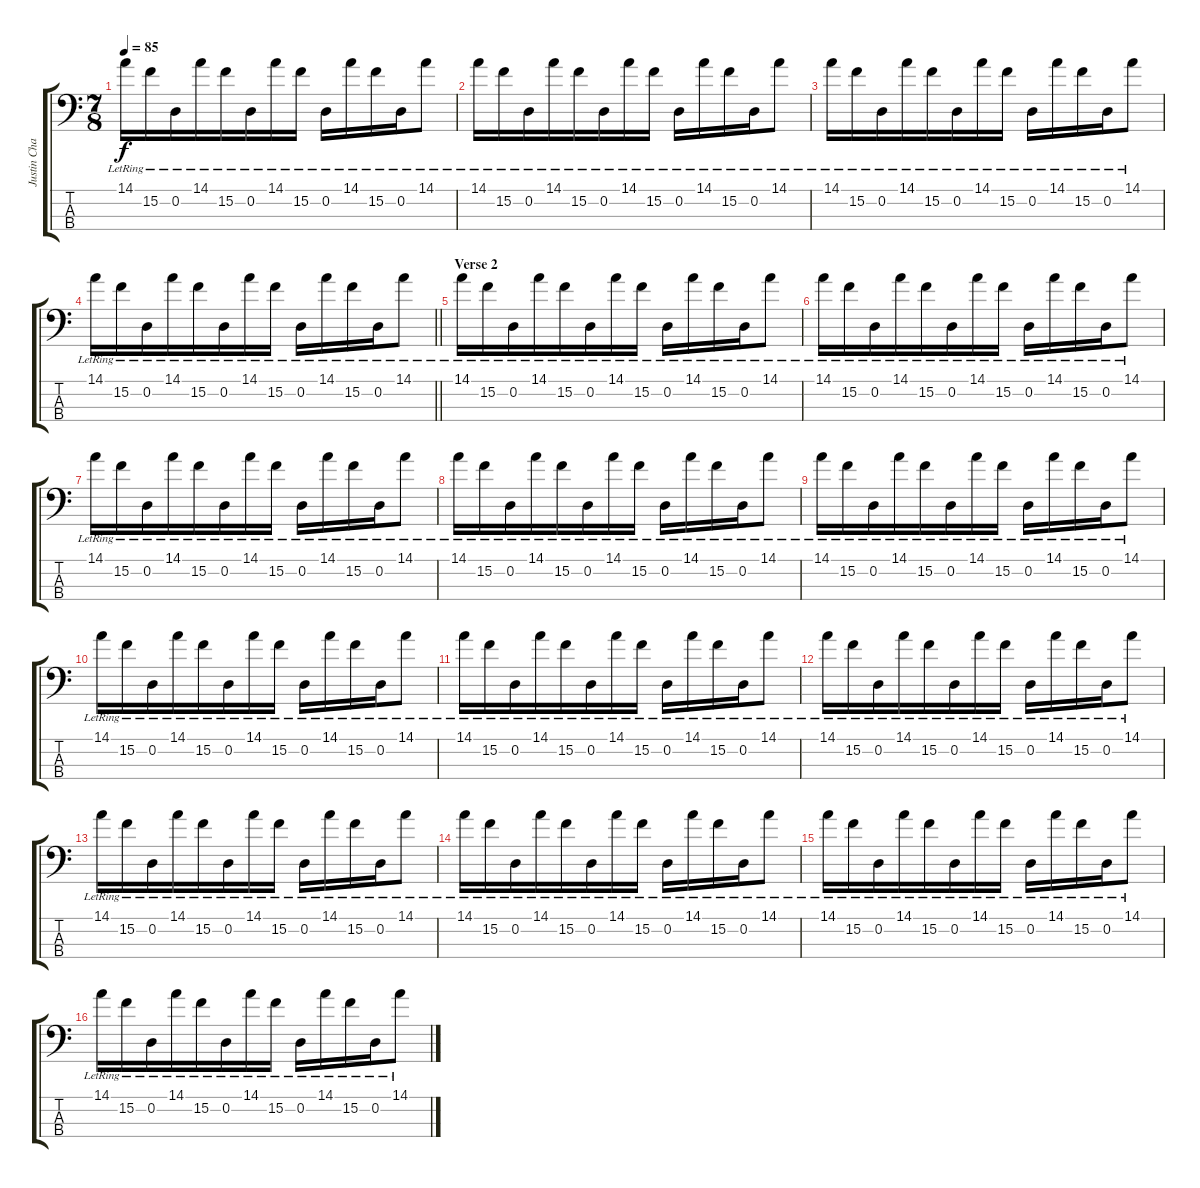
\track ("Justin Chancellor" "Justin Cha") {instrument electricbassfinger}
\staff {score tabs}
\tuning (G2 D2 A1 D1) {hide}
\ts (7 8)
\tempo 85
\clef f4
\ks c
14.1{lr}.16{dy f} 15.2{lr}.16 0.2{lr}.16 14.1{lr}.16 15.2{lr}.16 0.2{lr}.16 14.1{lr}.16 15.2{lr}.16 0.2{lr}.16 14.1{lr}.16 15.2{lr}.16 0.2{lr}.16 14.1{lr}.8 |
14.1{lr}.16 15.2{lr}.16 0.2{lr}.16 14.1{lr}.16 15.2{lr}.16 0.2{lr}.16 14.1{lr}.16 15.2{lr}.16 0.2{lr}.16 14.1{lr}.16 15.2{lr}.16 0.2{lr}.16 14.1{lr}.8 |
14.1{lr}.16 15.2{lr}.16 0.2{lr}.16 14.1{lr}.16 15.2{lr}.16 0.2{lr}.16 14.1{lr}.16 15.2{lr}.16 0.2{lr}.16 14.1{lr}.16 15.2{lr}.16 0.2{lr}.16 14.1{lr}.8 |
\barLineRight lightlight
14.1{lr}.16 15.2{lr}.16 0.2{lr}.16 14.1{lr}.16 15.2{lr}.16 0.2{lr}.16 14.1{lr}.16 15.2{lr}.16 0.2{lr}.16 14.1{lr}.16 15.2{lr}.16 0.2{lr}.16 14.1{lr}.8 |
\section ("" "Verse 2")
14.1{lr}.16 15.2{lr}.16 0.2{lr}.16 14.1{lr}.16 15.2{lr}.16 0.2{lr}.16 14.1{lr}.16 15.2{lr}.16 0.2{lr}.16 14.1{lr}.16 15.2{lr}.16 0.2{lr}.16 14.1{lr}.8 |
14.1{lr}.16 15.2{lr}.16 0.2{lr}.16 14.1{lr}.16 15.2{lr}.16 0.2{lr}.16 14.1{lr}.16 15.2{lr}.16 0.2{lr}.16 14.1{lr}.16 15.2{lr}.16 0.2{lr}.16 14.1{lr}.8 |
14.1{lr}.16 15.2{lr}.16 0.2{lr}.16 14.1{lr}.16 15.2{lr}.16 0.2{lr}.16 14.1{lr}.16 15.2{lr}.16 0.2{lr}.16 14.1{lr}.16 15.2{lr}.16 0.2{lr}.16 14.1{lr}.8 |
14.1{lr}.16 15.2{lr}.16 0.2{lr}.16 14.1{lr}.16 15.2{lr}.16 0.2{lr}.16 14.1{lr}.16 15.2{lr}.16 0.2{lr}.16 14.1{lr}.16 15.2{lr}.16 0.2{lr}.16 14.1{lr}.8 |
14.1{lr}.16 15.2{lr}.16 0.2{lr}.16 14.1{lr}.16 15.2{lr}.16 0.2{lr}.16 14.1{lr}.16 15.2{lr}.16 0.2{lr}.16 14.1{lr}.16 15.2{lr}.16 0.2{lr}.16 14.1{lr}.8 |
14.1{lr}.16 15.2{lr}.16 0.2{lr}.16 14.1{lr}.16 15.2{lr}.16 0.2{lr}.16 14.1{lr}.16 15.2{lr}.16 0.2{lr}.16 14.1{lr}.16 15.2{lr}.16 0.2{lr}.16 14.1{lr}.8 |
14.1{lr}.16 15.2{lr}.16 0.2{lr}.16 14.1{lr}.16 15.2{lr}.16 0.2{lr}.16 14.1{lr}.16 15.2{lr}.16 0.2{lr}.16 14.1{lr}.16 15.2{lr}.16 0.2{lr}.16 14.1{lr}.8 |
14.1{lr}.16 15.2{lr}.16 0.2{lr}.16 14.1{lr}.16 15.2{lr}.16 0.2{lr}.16 14.1{lr}.16 15.2{lr}.16 0.2{lr}.16 14.1{lr}.16 15.2{lr}.16 0.2{lr}.16 14.1{lr}.8 |
14.1{lr}.16 15.2{lr}.16 0.2{lr}.16 14.1{lr}.16 15.2{lr}.16 0.2{lr}.16 14.1{lr}.16 15.2{lr}.16 0.2{lr}.16 14.1{lr}.16 15.2{lr}.16 0.2{lr}.16 14.1{lr}.8 |
14.1{lr}.16 15.2{lr}.16 0.2{lr}.16 14.1{lr}.16 15.2{lr}.16 0.2{lr}.16 14.1{lr}.16 15.2{lr}.16 0.2{lr}.16 14.1{lr}.16 15.2{lr}.16 0.2{lr}.16 14.1{lr}.8 |
14.1{lr}.16 15.2{lr}.16 0.2{lr}.16 14.1{lr}.16 15.2{lr}.16 0.2{lr}.16 14.1{lr}.16 15.2{lr}.16 0.2{lr}.16 14.1{lr}.16 15.2{lr}.16 0.2{lr}.16 14.1{lr}.8 |
14.1{lr}.16 15.2{lr}.16 0.2{lr}.16 14.1{lr}.16 15.2{lr}.16 0.2{lr}.16 14.1{lr}.16 15.2{lr}.16 0.2{lr}.16 14.1{lr}.16 15.2{lr}.16 0.2{lr}.16 14.1{lr}.8
